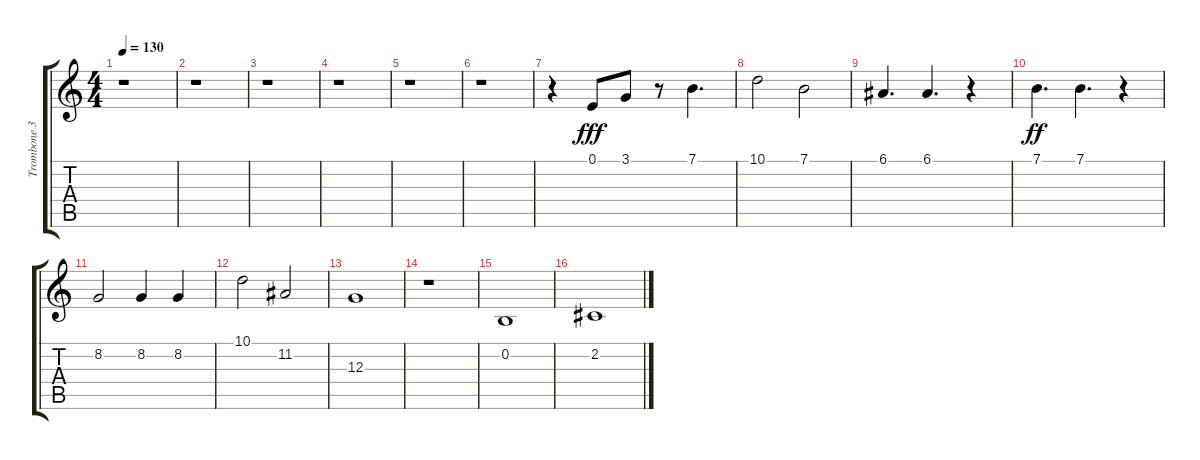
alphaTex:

\track ("Trombone 3" "Trombone 3") {instrument trombone}
\staff {score tabs}
\tuning (E4 B3 G3 D3 A2 E2) {hide}
\ts (4 4)
\tempo 130
\clef g2
\ks c
r.1{dy ff} |
r.1 |
r.1 |
r.1 |
r.1 |
r.1 |
r.4 0.1.8{dy fff} 3.1.8 r.8 7.1.4{d} |
10.1.2 7.1.2 |
6.1.4{d} 6.1.4{d} r.4 |
7.1.4{d dy ff} 7.1.4{d} r.4 |
8.2.2 8.2.4 8.2.4 |
10.1.2 11.2.2 |
12.3.1 |
r.1 |
0.2.1 |
2.2.1
